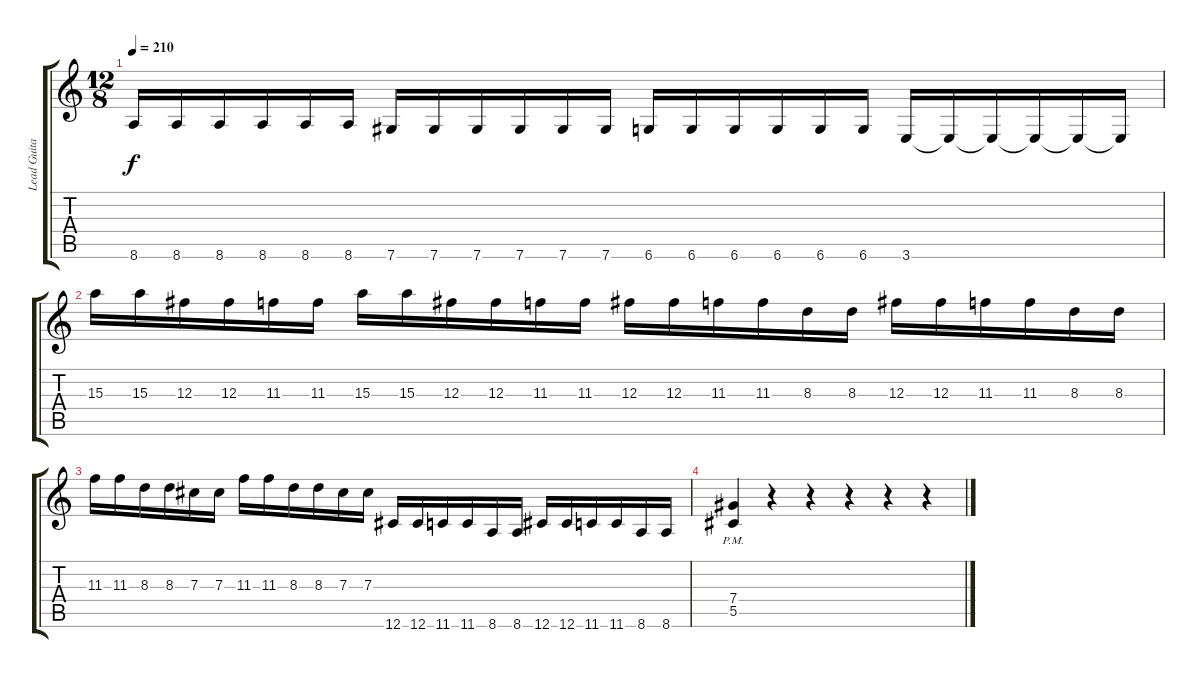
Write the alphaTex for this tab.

\track ("Lead Guitar" "Lead Guita") {instrument distortionguitar bank 255}
\staff {score tabs}
\tuning (Eb4 Bb3 Gb3 Db3 Ab2 Db2) {hide}
\ts (12 8)
\tempo 210
\clef g2
\ks c
8.6.16{dy f} 8.6.16 8.6.16 8.6.16 8.6.16 8.6.16 7.6.16 7.6.16 7.6.16 7.6.16 7.6.16 7.6.16 6.6.16 6.6.16 6.6.16 6.6.16 6.6.16 6.6.16 3.6.16 3.6{t}.16 3.6{t}.16 3.6{t}.16 3.6{t}.16 3.6{t}.16 |
15.3.16 15.3.16 12.3.16 12.3.16 11.3.16 11.3.16 15.3.16 15.3.16 12.3.16 12.3.16 11.3.16 11.3.16 12.3.16 12.3.16 11.3.16 11.3.16 8.3.16 8.3.16 12.3.16 12.3.16 11.3.16 11.3.16 8.3.16 8.3.16 |
11.3.16 11.3.16 8.3.16 8.3.16 7.3.16 7.3.16 11.3.16 11.3.16 8.3.16 8.3.16 7.3.16 7.3.16 12.6.16 12.6.16 11.6.16 11.6.16 8.6.16 8.6.16 12.6.16 12.6.16 11.6.16 11.6.16 8.6.16 8.6.16 |
(7.4{pm} 5.5{pm}).4 r.4 r.4 r.4 r.4 r.4
